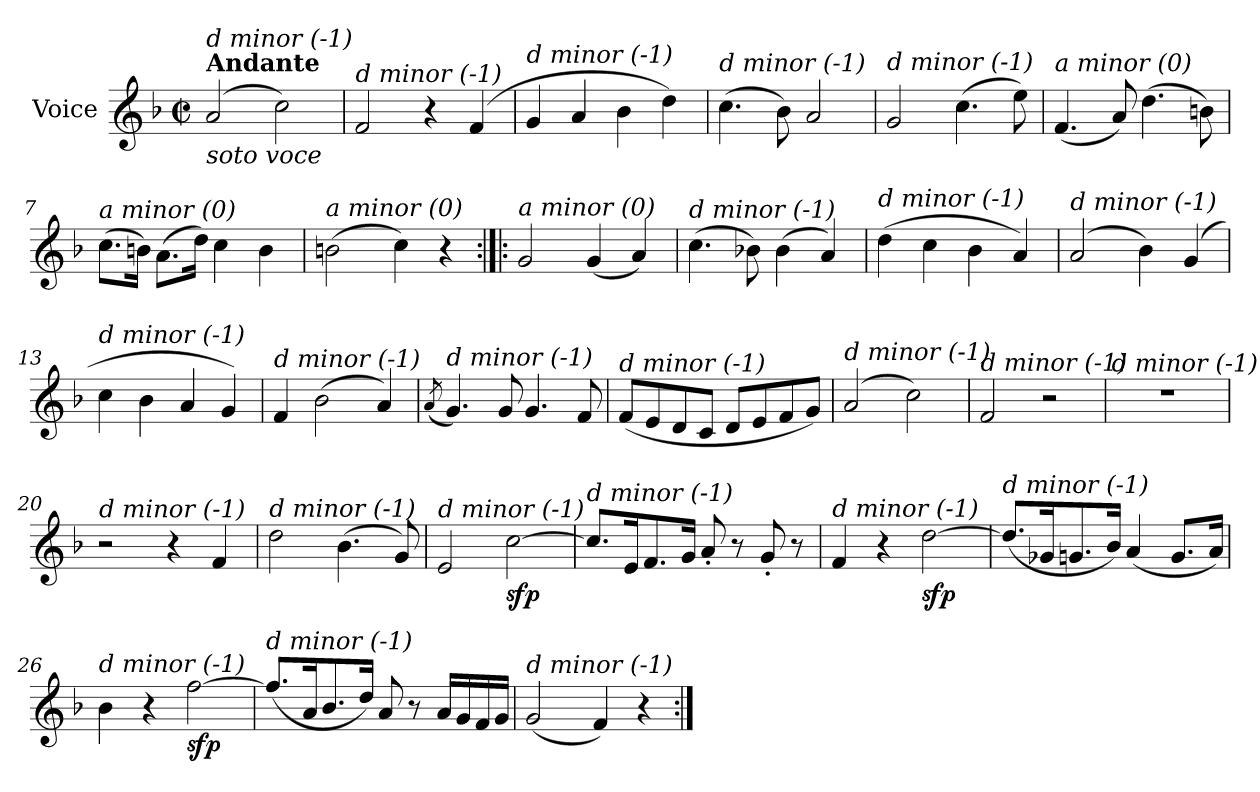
**kern	**dynam
*part1	*part1
*staff1	*staff1
*I"Voice	*
*I'V	*
*clefG2	*
*k[b-]	*
*F:	*
*M2/2	*
*met(c|)	*
=1	=1
!LO:TX:a:B:t=Andante	!
!LO:TX:b:i:t=soto voce	!
!LO:TX:i:t=d minor (-1)	!
(>2a/	.
2cc\)	.
=2	=2
!LO:TX:i:t=d minor (-1)	!
2f/	.
4r	.
(>4f/	.
=3	=3
!LO:TX:i:t=d minor (-1)	!
4g/	.
4a/	.
4b-\	.
4dd\)	.
=4	=4
!LO:TX:i:t=d minor (-1)	!
(>4.cc\	.
8b-\)	.
2a/	.
=5	=5
!LO:TX:i:t=d minor (-1)	!
2g/	.
(>4.cc\	.
8ee\)	.
=6	=6
!LO:TX:i:t=a minor (0)	!
(<4.f/	.
8a/)	.
(>4.dd\	.
8bn\)	.
!!LO:LB:g=z
=7	=7
!LO:TX:i:t=a minor (0)	!
(>8.cc\L	.
16bn\Jk)	.
(>8.a\L	.
16dd\Jk)	.
4cc\	.
4b\	.
=8	=8
!LO:TX:i:t=a minor (0)	!
(>2bn\	.
4cc\)	.
4r	.
=9:|!|:	=9:|!|:
!LO:TX:i:t=a minor (0)	!
2g/	.
(<4g/	.
4a/)	.
=10	=10
!LO:TX:i:t=d minor (-1)	!
(>4.cc\	.
8b-X\)	.
(>4b-\	.
4a/)	.
=11	=11
!LO:TX:i:t=d minor (-1)	!
(>4dd\	.
4cc\	.
4b-\	.
4a/)	.
=12	=12
!LO:TX:i:t=d minor (-1)	!
(>2a/	.
4b-\)	.
(<4g/	.
!!LO:LB:g=z
=13	=13
!LO:TX:i:t=d minor (-1)	!
4cc\	.
4b-\	.
4a/	.
4g/)	.
=14	=14
!LO:TX:i:t=d minor (-1)	!
4f/	.
(>2b-\	.
4a/)	.
=15	=15
(<8qa/	.
!LO:TX:i:t=d minor (-1)	!
4.g/)	.
8g/	.
4.g/	.
8f/	.
=16	=16
!LO:TX:i:t=d minor (-1)	!
(<8f/L	.
8e/	.
8d/	.
8c/J	.
8d/L	.
8e/	.
8f/	.
8g/J)	.
=17	=17
!LO:TX:i:t=d minor (-1)	!
(>2a/	.
2cc\)	.
=18	=18
!LO:TX:i:t=d minor (-1)	!
2f/	.
2r	.
!!LO:LB:g=z
=19	=19
!LO:TX:i:t=d minor (-1)	!
1r	.
=20	=20
!LO:TX:i:t=d minor (-1)	!
2r	.
4r	.
4f/	.
=21	=21
!LO:TX:i:t=d minor (-1)	!
2dd\	.
(>4.b-\	.
8g/)	.
=22	=22
!LO:TX:i:t=d minor (-1)	!
2e/	.
!	!LO:DY:b
[2cc\	sfp
=23	=23
!LO:TX:i:t=d minor (-1)	!
8.cc/L]	.
16e/k	.
8.f/	.
16g/Jk	.
8a'</	.
8r	.
8g'</	.
8r	.
=24	=24
!LO:TX:i:t=d minor (-1)	!
4f/	.
4r	.
!	!LO:DY:b
[2dd\	sfp
!!LO:LB:g=z
=25	=25
!LO:TX:i:t=d minor (-1)	!
(<8.dd/L]	.
16g-Xi/k	.
8.g/	.
16b-/Jk)	.
(<4a/	.
8.g/L	.
16a/Jk)	.
=26	=26
!LO:TX:i:t=d minor (-1)	!
4b-\	.
4r	.
!	!LO:DY:b
[2ff\	sfp
=27	=27
!LO:TX:i:t=d minor (-1)	!
(<8.ff/L]	.
16a/k	.
8.b-/	.
16dd/Jk)	.
8a/	.
8r	.
16a/LL	.
16g/	.
16f/	.
16g/JJ	.
=28	=28
!LO:TX:i:t=d minor (-1)	!
(<2g/	.
4f/)	.
4r	.
=:|!	=:|!
*-	*-
